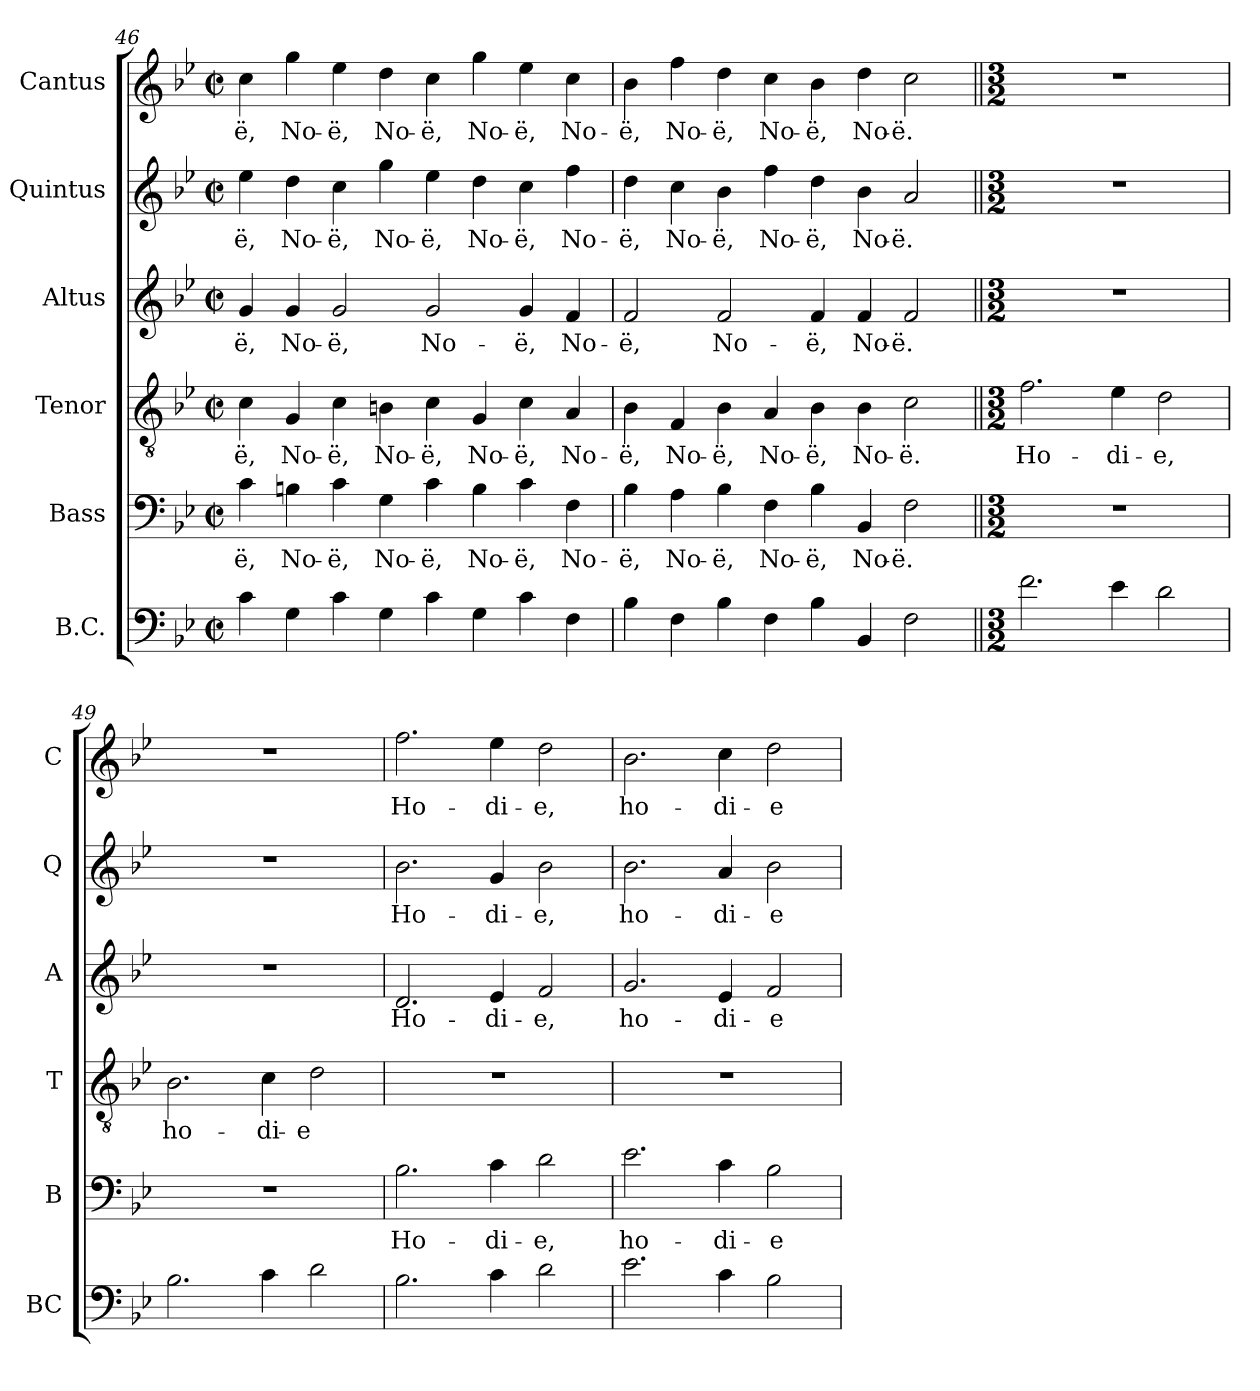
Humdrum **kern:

**kern	**kern	**text	**kern	**text	**kern	**text	**kern	**text	**kern	**text
*part6	*part5	*part5	*part4	*part4	*part3	*part3	*part2	*part2	*part1	*part1
*staff6	*staff5	*staff5	*staff4	*staff4	*staff3	*staff3	*staff2	*staff2	*staff1	*staff1
*I"B.C.	*I"Bass	*	*I"Tenor	*	*I"Altus	*	*I"Quintus	*	*I"Cantus	*
*I'BC	*I'B	*	*I'T	*	*I'A	*	*I'Q	*	*I'C	*
*clefF4	*clefF4	*	*clefGv2	*	*clefG2	*	*clefG2	*	*clefG2	*
*k[b-e-]	*k[b-e-]	*	*k[b-e-]	*	*k[b-e-]	*	*k[b-e-]	*	*k[b-e-]	*
*B-:	*B-:	*	*B-:	*	*B-:	*	*B-:	*	*B-:	*
*M2/2	*M2/2	*	*M2/2	*	*M2/2	*	*M2/2	*	*M2/2	*
*met(c|)	*met(c|)	*	*met(c|)	*	*met(c|)	*	*met(c|)	*	*met(c|)	*
=46	=46	=46	=46	=46	=46	=46	=46	=46	=46	=46
!	!	!LO:LY:b	!	!LO:LY:b	!	!LO:LY:b	!	!LO:LY:b	!	!LO:LY:b
4c\	4c\	-ë,	4c\	-ë,	4g/	-ë,	4ee-\	-ë,	4cc\	-ë,
!	!	!LO:LY:b	!	!LO:LY:b	!	!LO:LY:b	!	!LO:LY:b	!	!LO:LY:b
4G\	4Bn\	No-	4G/	No-	4g/	No-	4dd\	No-	4gg\	No-
!	!	!LO:LY:b	!	!LO:LY:b	!	!LO:LY:b	!	!LO:LY:b	!	!LO:LY:b
4c\	4c\	-ë,	4c\	-ë,	2g/	-ë,	4cc\	-ë,	4ee-\	-ë,
!	!	!LO:LY:b	!	!LO:LY:b	!	!	!	!LO:LY:b	!	!LO:LY:b
4G\	4G\	No-	4Bn\	No-	.	.	4gg\	No-	4dd\	No-
!	!	!LO:LY:b	!	!LO:LY:b	!	!LO:LY:b	!	!LO:LY:b	!	!LO:LY:b
4c\	4c\	-ë,	4c\	-ë,	2g/	No-	4ee-\	-ë,	4cc\	-ë,
!	!	!LO:LY:b	!	!LO:LY:b	!	!	!	!LO:LY:b	!	!LO:LY:b
4G\	4B\	No-	4G/	No-	.	.	4dd\	No-	4gg\	No-
!	!	!LO:LY:b	!	!LO:LY:b	!	!LO:LY:b	!	!LO:LY:b	!	!LO:LY:b
4c\	4c\	-ë,	4c\	-ë,	4g/	-ë,	4cc\	-ë,	4ee-\	-ë,
!	!	!LO:LY:b	!	!LO:LY:b	!	!LO:LY:b	!	!LO:LY:b	!	!LO:LY:b
4F\	4F\	No-	4A/	No-	4f/	No-	4ff\	No-	4cc\	No-
=47	=47	=47	=47	=47	=47	=47	=47	=47	=47	=47
!	!	!LO:LY:b	!	!LO:LY:b	!	!LO:LY:b	!	!LO:LY:b	!	!LO:LY:b
4B-\	4B-\	-ë,	4B-\	-ë,	2f/	-ë,	4dd\	-ë,	4b-\	-ë,
!	!	!LO:LY:b	!	!LO:LY:b	!	!	!	!LO:LY:b	!	!LO:LY:b
4F\	4A\	No-	4F/	No-	.	.	4cc\	No-	4ff\	No-
!	!	!LO:LY:b	!	!LO:LY:b	!	!LO:LY:b	!	!LO:LY:b	!	!LO:LY:b
4B-\	4B-\	-ë,	4B-\	-ë,	2f/	No-	4b-\	-ë,	4dd\	-ë,
!	!	!LO:LY:b	!	!LO:LY:b	!	!	!	!LO:LY:b	!	!LO:LY:b
4F\	4F\	No-	4A/	No-	.	.	4ff\	No-	4cc\	No-
!	!	!LO:LY:b	!	!LO:LY:b	!	!LO:LY:b	!	!LO:LY:b	!	!LO:LY:b
4B-\	4B-\	-ë,	4B-\	-ë,	4f/	-ë,	4dd\	-ë,	4b-\	-ë,
!	!	!LO:LY:b	!	!LO:LY:b	!	!LO:LY:b	!	!LO:LY:b	!	!LO:LY:b
4BB-/	4BB-/	No-	4B-\	No-	4f/	No-	4b-\	No-	4dd\	No-
!	!	!LO:LY:b	!	!LO:LY:b	!	!LO:LY:b	!	!LO:LY:b	!	!LO:LY:b
2F\	2F\	-ë.	2c\	-ë.	2f/	-ë.	2a/	-ë.	2cc\	-ë.
!!LO:LB:g=z
=48||	=48||	=48||	=48||	=48||	=48||	=48||	=48||	=48||	=48||	=48||
*M3/2	*M3/2	*	*M3/2	*	*M3/2	*	*M3/2	*	*M3/2	*
!	!	!	!	!LO:LY:b	!	!	!	!	!	!
2.f\	1.r	.	2.f\	Ho-	1.r	.	1.r	.	1.r	.
!	!	!	!	!LO:LY:b	!	!	!	!	!	!
4e-\	.	.	4e-\	-di-	.	.	.	.	.	.
!	!	!	!	!LO:LY:b	!	!	!	!	!	!
2d\	.	.	2d\	-e,	.	.	.	.	.	.
=49	=49	=49	=49	=49	=49	=49	=49	=49	=49	=49
!	!	!	!	!LO:LY:b	!	!	!	!	!	!
2.B-\	1.r	.	2.B-\	ho-	1.r	.	1.r	.	1.r	.
!	!	!	!	!LO:LY:b	!	!	!	!	!	!
4c\	.	.	4c\	-di-	.	.	.	.	.	.
!	!	!	!	!LO:LY:b	!	!	!	!	!	!
2d\	.	.	2d\	-e	.	.	.	.	.	.
=50	=50	=50	=50	=50	=50	=50	=50	=50	=50	=50
!	!	!LO:LY:b	!	!	!	!LO:LY:b	!	!LO:LY:b	!	!LO:LY:b
2.B-\	2.B-\	Ho-	1.r	.	2.d/	Ho-	2.b-\	Ho-	2.ff\	Ho-
!	!	!LO:LY:b	!	!	!	!LO:LY:b	!	!LO:LY:b	!	!LO:LY:b
4c\	4c\	-di-	.	.	4e-/	-di-	4g/	-di-	4ee-\	-di-
!	!	!LO:LY:b	!	!	!	!LO:LY:b	!	!LO:LY:b	!	!LO:LY:b
2d\	2d\	-e,	.	.	2f/	-e,	2b-\	-e,	2dd\	-e,
=51	=51	=51	=51	=51	=51	=51	=51	=51	=51	=51
!	!	!LO:LY:b	!	!	!	!LO:LY:b	!	!LO:LY:b	!	!LO:LY:b
2.e-\	2.e-\	ho-	1.r	.	2.g/	ho-	2.b-\	ho-	2.b-\	ho-
!	!	!LO:LY:b	!	!	!	!LO:LY:b	!	!LO:LY:b	!	!LO:LY:b
4c\	4c\	-di-	.	.	4e-/	-di-	4a/	-di-	4cc\	-di-
!	!	!LO:LY:b	!	!	!	!LO:LY:b	!	!LO:LY:b	!	!LO:LY:b
2B-\	2B-\	-e	.	.	2f/	-e	2b-\	-e	2dd\	-e
=	=	=	=	=	=	=	=	=	=	=
*-	*-	*-	*-	*-	*-	*-	*-	*-	*-	*-
